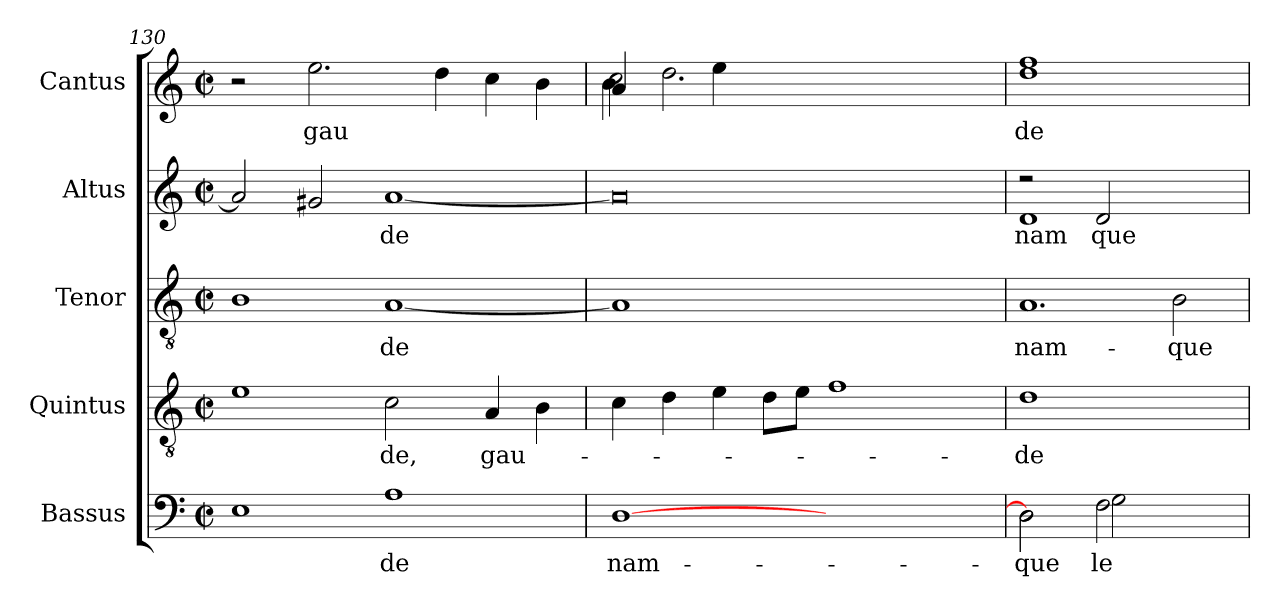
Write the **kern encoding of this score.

**kern	**text	**kern	**text	**kern	**text	**kern	**text	**kern	**text
*part5	*part5	*part4	*part4	*part3	*part3	*part2	*part2	*part1	*part1
*staff5	*staff5	*staff4	*staff4	*staff3	*staff3	*staff2	*staff2	*staff1	*staff1
*I"Bassus	*	*I"Quintus	*	*I"Tenor	*	*I"Altus	*	*I"Cantus	*
*clefF4	*	*clefGv2	*	*clefGv2	*	*clefG2	*	*clefG2	*
*	*	*	*	*	*	*k[]	*	*	*
*	*	*	*	*	*	*C:	*	*	*
*M2/2	*	*M2/2	*	*M2/2	*	*M2/2	*	*M2/2	*
*met(c|)	*	*met(c|)	*	*met(c|)	*	*met(c|)	*	*met(c|)	*
=130	=130	=130	=130	=130	=130	=130	=130	=130	=130
1E	.	1e	.	1B	.	2a/]	.	2r	.
!	!	!	!	!	!	!	!	!	!LO:LY:b
.	.	.	.	.	.	2g#/	.	2.ee\	gau
!	!LO:LY:b:cj	!	!LO:LY:b:cj	!	!LO:LY:b:cj	!	!LO:LY:b:cj	!	!
1A	-de	2c\	-de,	[<1A	-de	[<1a	-de	.	.
.	.	.	.	.	.	.	.	4dd\	.
!	!	!	!LO:LY:b	!	!	!	!	!	!
.	.	4A/	gau-	.	.	.	.	4cc\	.
.	.	4B\	.	.	.	.	.	4b\	.
=131	=131	=131	=131	=131	=131	=131	=131	=131	=131
!	!LO:LY:b	!	!	!	!	!LO:N:vis=0	!	!	!
*	*	*	*	*	*	*	*	*^	*
*	*	*	*	*	*	*	*	*	*^	*
[>1D	nam-	4c\	.	1A]	.	1a]	.	4a/	4b\	2cc\	.
.	.	4d\	.	.	.	.	.	1ryy	2.dd\	.	.
.	.	4e\	.	.	.	.	.	.	.	4ee\	.
.	.	8d\L	.	.	.	.	.	.	.	1ryy	.
.	.	8e\J	.	.	.	.	.	.	.	.	.
1ryy	.	1f	.	1ryy	.	1ryy	.	.	1ryy	.	.
.	.	.	.	.	.	.	.	2.ryy	.	.	.
.	.	.	.	.	.	.	.	.	.	4ryy	.
!!LO:LB:g=z
=132	=132	=132	=132	=132	=132	=132	=132	=132	=132	=132	=132
*^	*	*	*	*	*	*	*	*	*	*	*
!	!	!LO:LY:b:cj	!	!LO:LY:b:cj	!LO:N:vis=1.	!LO:LY:b:cj	!	!LO:LY:b:cj	!	!	!	!LO:LY:b:cj
*	*	*	*	*	*	*	*^	*	*v	*v	*v	*
2D\]	2D\	-que	1d	-de	1A	nam-	2r	1d	nam	1ff 1dd	de
!	!	!LO:LY:b:cj	!	!	!	!	!	!	!	!	!
!	!	!LO:LY:b:cj	!	!	!	!	!	!	!LO:LY:b:cj	!	!
2F\	2G\	le	.	.	.	.	2d/	.	que	.	.
!	!	!	!	!	!	!LO:LY:b:cj	!	!	!	!	!
2ryy	2ryy	.	2ryy	.	2B\	-que	2ryy	2ryy	.	2ryy	.
*v	*v	*	*	*	*	*	*v	*v	*	*	*
=	=	=	=	=	=	=	=	=	=
*-	*-	*-	*-	*-	*-	*-	*-	*-	*-
